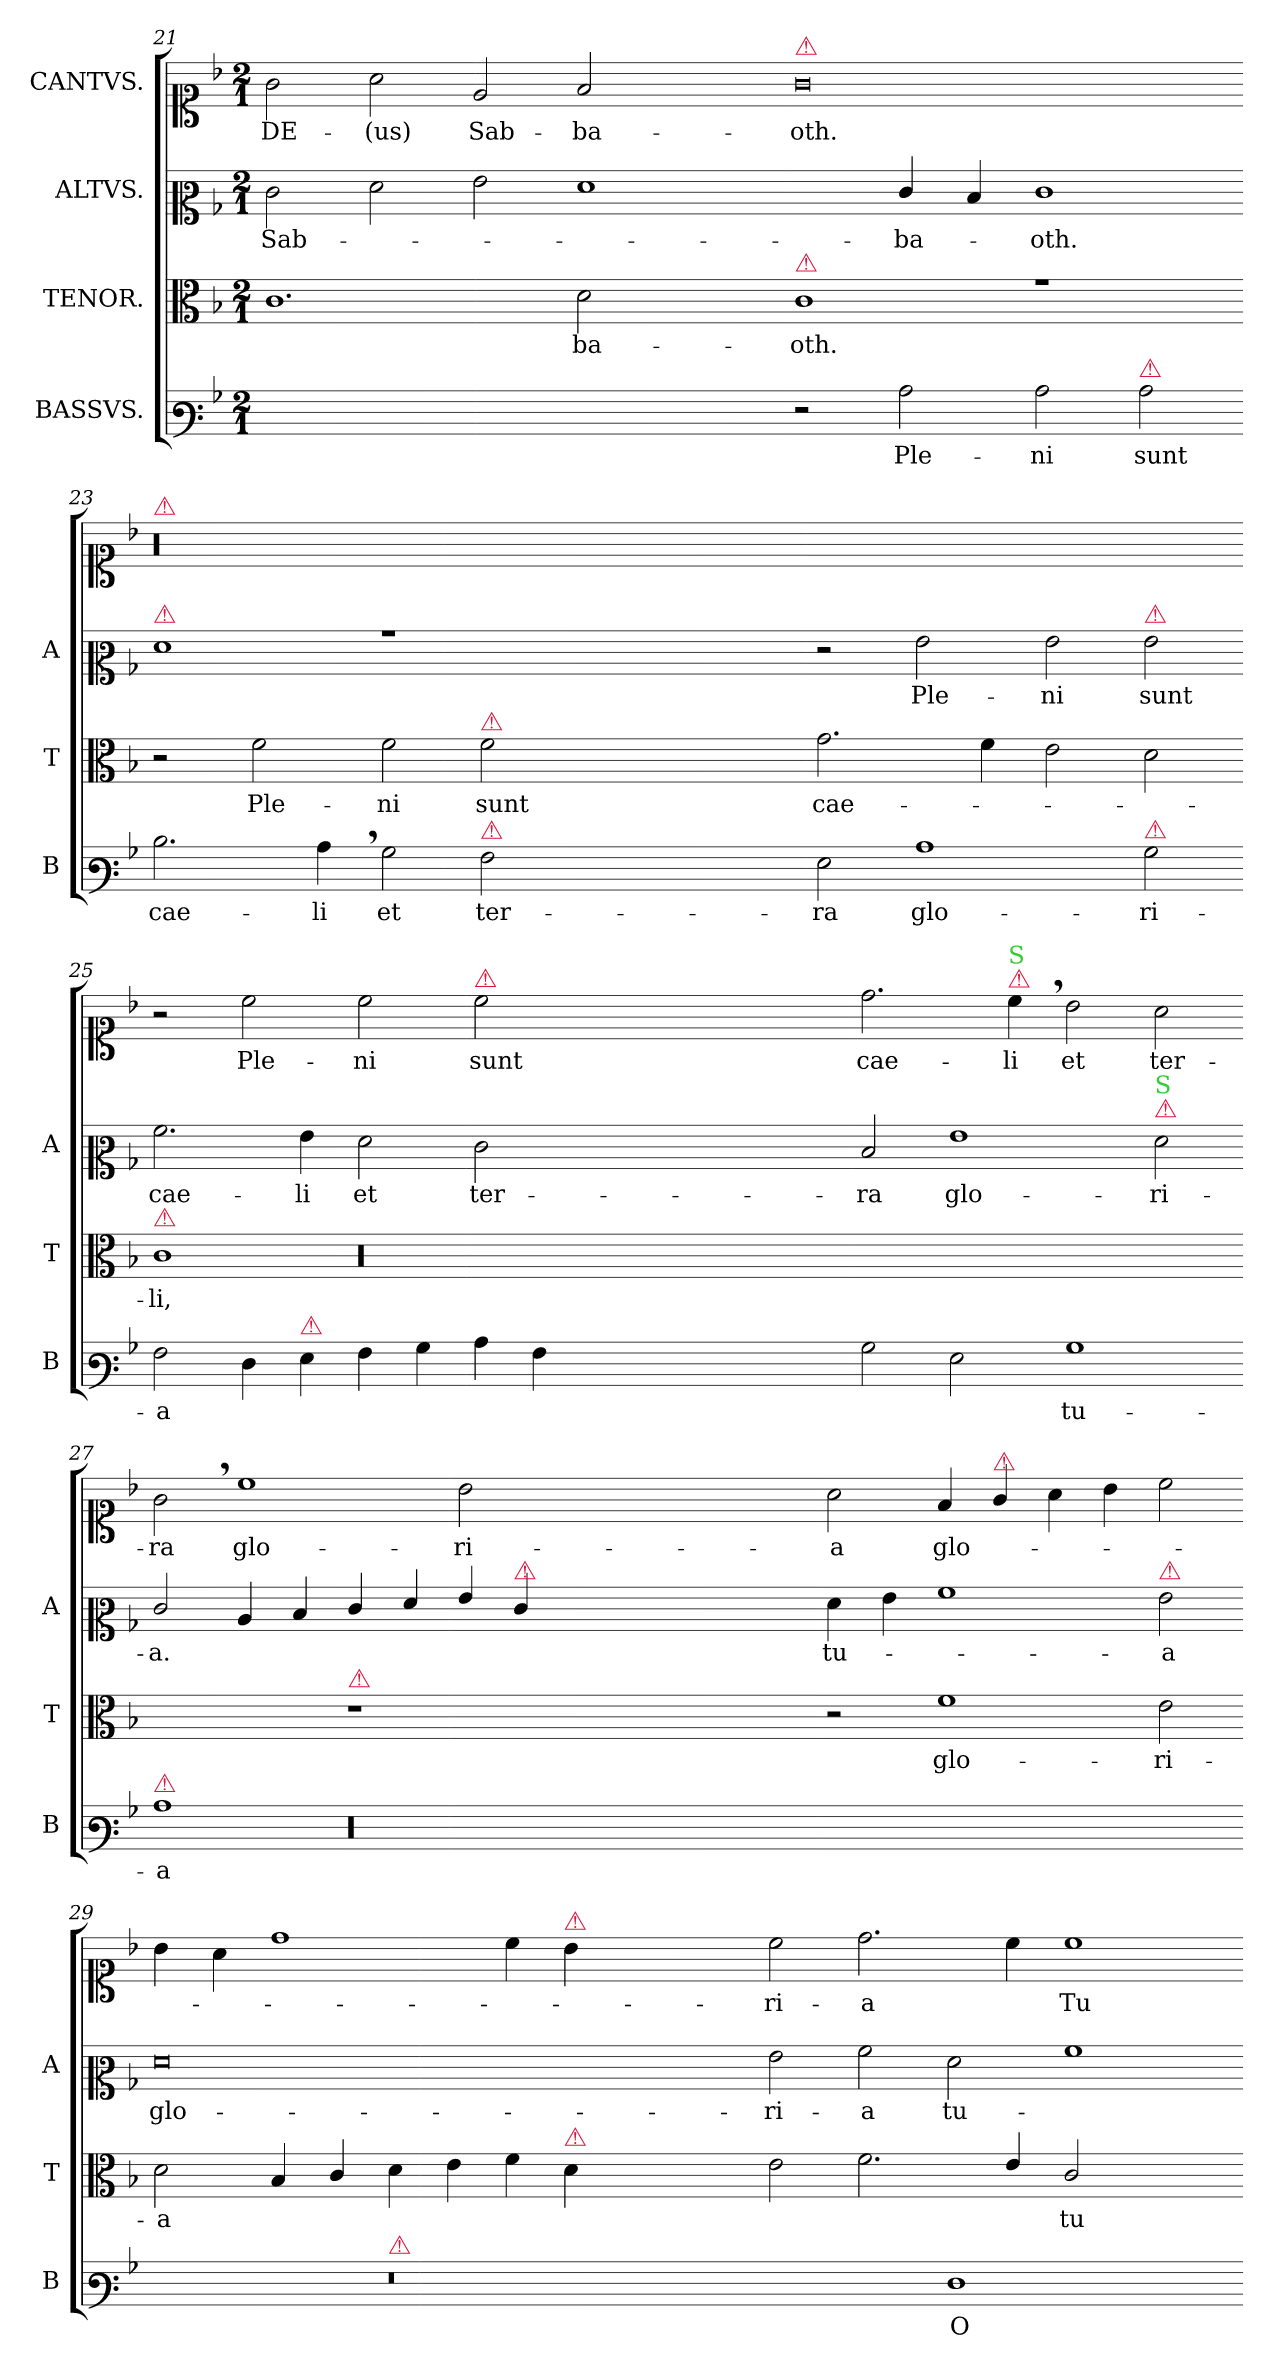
**kern	**text	**kern	**text	**kern	**text	**kern	**text
*part4	*part4	*part3	*part3	*part2	*part2	*part1	*part1
*staff4	*staff4	*staff3	*staff3	*staff2	*staff2	*staff1	*staff1
*I"BASSVS.	*	*I"TENOR.	*	*I"ALTVS.	*	*I"CANTVS.	*
*I'B	*	*I'T	*	*I'A	*	*	*
*clefF3	*	*clefC3	*	*clefC2	*	*clefC1	*
*k[b-]	*	*k[b-]	*	*k[b-]	*	*k[b-]	*
*M2/1	*	*M2/1	*	*M2/1	*	*M2/1	*
=21	=21	=21	=21	=21	=21	=21	=21
0ryy	.	1.c	.	2e\	Sab-	2g\	DE-
.	.	.	.	2f\	.	2a\	-(us)
.	.	.	.	2g\	.	2e/	Sab-
.	.	2d\	-ba-	1f	.	2f/	-ba-
2ryy	.	2ryy	.	.	.	2ryy	.
=22-	=22-	=22-	=22-	=22-	=22-	=22-	=22-
!	!	!	!	!	!	!LO:TX:a:color=crimson:t=⚠	!
!	!	!LO:TX:a:color=crimson:t=⚠	!	!	!	!	!
2r	.	1c	-oth.	2ryy	.	0g	-oth.
2c\	Ple-	.	.	4e/	-ba-	.	.
.	.	.	.	4d/	.	.	.
2c\	-ni	1rg	.	1e	-oth.	.	.
!LO:TX:a:color=crimson:t=⚠	!	!	!	!	!	!	!
2c\	sunt	.	.	.	.	.	.
=23-	=23-	=23-	=23-	=23-	=23-	=23-	=23-
!	!	!	!	!	!	!LO:TX:a:color=crimson:t=⚠	!
!	!	!	!	!LO:TX:a:color=crimson:t=⚠	!	!	!
2.d\	cae-	2r	.	1f	.	00r	.
.	.	2f\	Ple-	.	.	.	.
4c,\	-li	.	.	.	.	.	.
2B-\	et	2f\	-ni	1rb	.	.	.
!	!	!LO:TX:a:color=crimson:t=⚠	!	!	!	!	!
!LO:TX:a:color=crimson:t=⚠	!	!	!	!	!	!	!
2A\	ter-	2f\	sunt	.	.	.	.
0ryy	.	0ryy	.	0ryy	.	.	.
=24-	=24-	=24-	=24-	=24-	=24-	=24-	=24-
2G\	-ra	2.g\	cae-	2r	.	0ryy	.
1c	glo-	.	.	2g\	Ple-	.	.
.	.	4f\	.	.	.	.	.
.	.	2e\	.	2g\	-ni	.	.
!	!	!	!	!LO:TX:a:color=crimson:t=⚠	!	!	!
!LO:TX:a:color=crimson:t=⚠	!	!	!	!	!	!	!
2B-\	-ri-	2d\	.	2g\	sunt	.	.
=25-	=25-	=25-	=25-	=25-	=25-	=25-	=25-
!	!	!LO:TX:a:color=crimson:t=⚠	!	!	!	!	!
2A\	-a	1c	-li,	2.a\	cae-	2r	.
4F\	.	.	.	.	.	2cc\	Ple-
!LO:TX:a:color=crimson:t=⚠	!	!	!	!	!	!	!
4G\	.	.	.	4g\	-li	.	.
4A\	.	00r	.	2f\	et	2cc\	-ni
4B-\	.	.	.	.	.	.	.
!	!	!	!	!	!	!LO:TX:a:color=crimson:t=⚠	!
4c\	.	.	.	2e\	ter-	2cc\	sunt
4A\	.	.	.	.	.	.	.
0.ryy	.	.	.	0.ryy	.	0.ryy	.
=26-	=26-	=26-	=26-	=26-	=26-	=26-	=26-
2B-\	.	0ryy	.	2d/	-ra	2.dd\	cae-
2G\	.	.	.	1g	glo-	.	.
!	!	!	!	!	!	!LO:TX:a:color=crimson:t=⚠	!
!	!	!	!	!	!	!LO:TX:a:color=limegreen:t=S	!
.	.	.	.	.	.	4cc,\	-li
1B-	tu-	.	.	.	.	2b-\	et
!	!	!	!	!LO:TX:a:color=crimson:t=⚠	!	!	!
!	!	!	!	!LO:TX:a:color=limegreen:t=S	!	!	!
.	.	.	.	2f\	-ri-	2a\	ter-
=27-	=27-	=27-	=27-	=27-	=27-	=27-	=27-
!LO:TX:a:color=crimson:t=⚠	!	!	!	!	!	!	!
1c	-a	1ryy	.	2e/	-a.	2g,<\	-ra
.	.	.	.	4c/	.	1cc	glo-
.	.	.	.	4d/	.	.	.
!	!	!LO:TX:a:color=crimson:t=⚠	!	!	!	!	!
00r	.	1r	.	4e/	.	.	.
.	.	.	.	4f/	.	.	.
.	.	.	.	4g/	.	2b-\	-ri-
!	!	!	!	!LO:TX:a:color=crimson:t=⚠	!	!	!
.	.	.	.	4e/	.	.	.
.	.	0.ryy	.	0.ryy	.	0.ryy	.
=28-	=28-	=28-	=28-	=28-	=28-	=28-	=28-
0ryy	.	2r	.	4f\	tu-	2a\	-a
.	.	.	.	4g\	.	.	.
.	.	1f	glo-	1a	.	4f/	glo-
!	!	!	!	!	!	!LO:TX:a:color=crimson:t=⚠	!
.	.	.	.	.	.	4g/	.
.	.	.	.	.	.	4a\	.
.	.	.	.	.	.	4b-\	.
!	!	!	!	!LO:TX:a:color=crimson:t=⚠	!	!	!
.	.	2e\	-ri-	2g\	-a	2cc\	.
=29-	=29-	=29-	=29-	=29-	=29-	=29-	=29-
1ryy	.	2d\	-a	0f	glo-	4b-\	.
.	.	.	.	.	.	4a\	.
.	.	4B-/	.	.	.	1dd	.
.	.	4c/	.	.	.	.	.
!LO:TX:a:color=crimson:t=⚠	!	!	!	!	!	!	!
0r	.	4d\	.	.	.	.	.
.	.	4e\	.	.	.	.	.
.	.	4f\	.	.	.	4cc\	.
!	!	!	!	!	!	!LO:TX:a:color=crimson:t=⚠	!
!	!	!LO:TX:a:color=crimson:t=⚠	!	!	!	!	!
.	.	4d\	.	.	.	4b-\	.
.	.	1ryy	.	1ryy	.	1ryy	.
=30-	=30-	=30-	=30-	=30-	=30-	=30-	=30-
1ryy	.	2e\	.	2g\	-ri-	2cc\	-ri-
.	.	2.f\	.	2a\	-a	2.dd\	-a
1F	O-	.	.	2f\	tu-	.	.
.	.	4e/	.	.	.	4cc\	.
.	.	2c/	tu-	1a	.	1cc	Tu-
2ryy	.	2ryy	.	.	.	.	.
=-	=-	=-	=-	=-	=-	=-	=-
*-	*-	*-	*-	*-	*-	*-	*-
